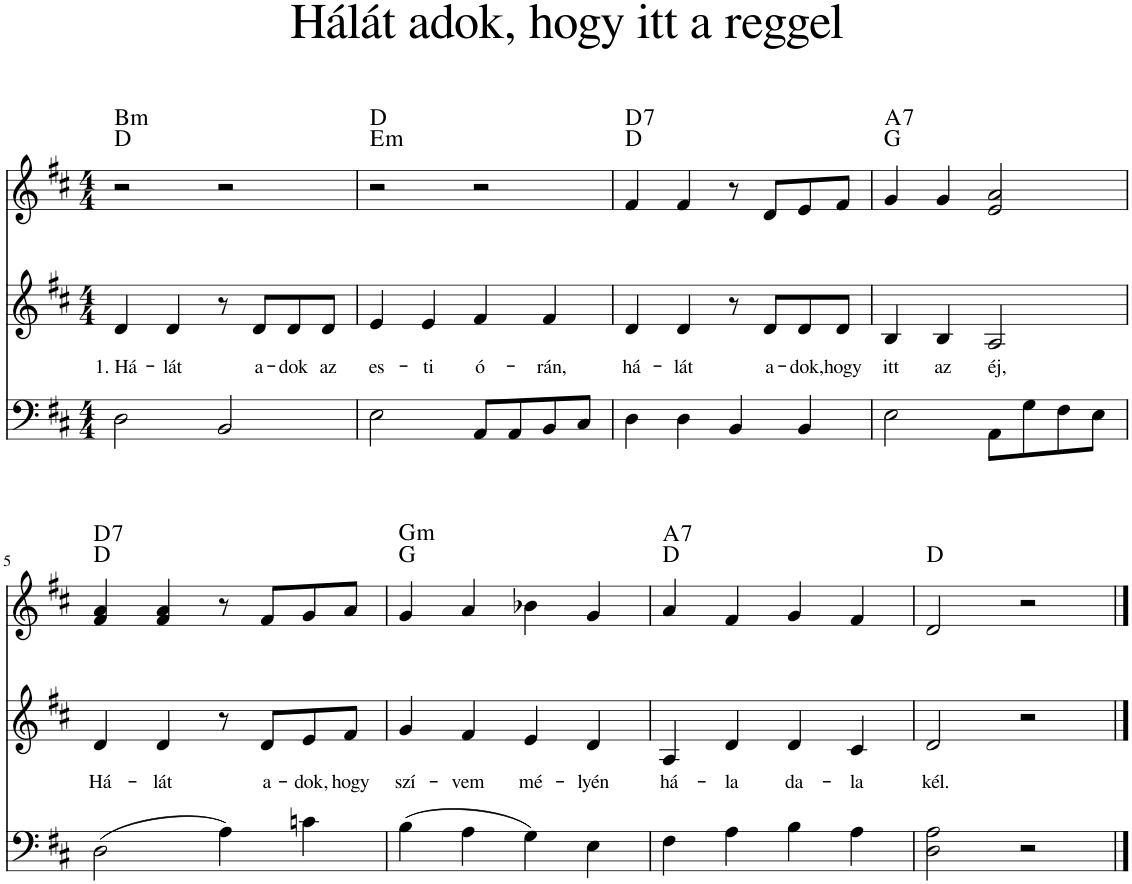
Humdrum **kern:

**kern	**kern	**text	**kern	**harte
*part3	*part2	*part2	*part1	*part1
*staff3	*staff2	*staff2	*staff1	*
*I"Voice	*I"Voice	*	*I"Voice	*
*clefF4	*clefG2	*	*clefG2	*
*k[f#c#]	*k[f#c#]	*	*k[f#c#]	*
*M4/4	*M4/4	*	*M4/4	*
=1	=1	=1	=1	=1
!	!	!LO:LY:b	!	!LO:H:n=2:kt=m
2D\	4d/	1. Há-	2r	D:maj B:min
!	!	!LO:LY:b	!	!
.	4d/	-lát	.	.
2BB/	8r	.	2r	.
!	!	!LO:LY:b	!	!
.	8d/L	a-	.	.
!	!	!LO:LY:b	!	!
.	8d/	-dok	.	.
!	!	!LO:LY:b	!	!
.	8d/J	az	.	.
=2	=2	=2	=2	=2
!	!	!LO:LY:b	!	!LO:H:n=1:kt=m
2E\	4e/	es-	2r	E:min D:maj
!	!	!LO:LY:b	!	!
.	4e/	-ti	.	.
!	!	!LO:LY:b	!	!
8AA/L	4f#/	ó-	2r	.
8AA/	.	.	.	.
!	!	!LO:LY:b	!	!
8BB/	4f#/	-rán,	.	.
8C#/J	.	.	.	.
=3	=3	=3	=3	=3
!	!	!LO:LY:b	!	!LO:H:n=2:kt=7
4D\	4d/	há-	4f#/	D:maj D:7
!	!	!LO:LY:b	!	!
4D\	4d/	-lát	4f#/	.
4BB/	8r	.	8r	.
!	!	!LO:LY:b	!	!
.	8d/L	a-	8d/L	.
!	!	!LO:LY:b	!	!
4BB/	8d/	-dok,	8e/	.
!	!	!LO:LY:b	!	!
.	8d/J	hogy	8f#/J	.
=4	=4	=4	=4	=4
!	!	!LO:LY:b	!	!LO:H:n=2:kt=7
2E\	4B/	itt	4g/	G:maj A:7
!	!	!LO:LY:b	!	!
.	4B/	az	4g/	.
!	!	!LO:LY:b	!	!
8AA\L	2A/	éj,	2e/ 2a/	.
8G\	.	.	.	.
8F#\	.	.	.	.
8E\J	.	.	.	.
!!LO:LB:g=z
=5	=5	=5	=5	=5
!	!	!LO:LY:b	!	!LO:H:n=2:kt=7
(2D\	4d/	Há-	4f#/ 4a/	D:maj D:7
!	!	!LO:LY:b	!	!
.	4d/	-lát	4f#/ 4a/	.
4A\)	8r	.	8r	.
!	!	!LO:LY:b	!	!
.	8d/L	a-	8f#/L	.
!	!	!LO:LY:b	!	!
4cn\	8e/	-dok,	8g/	.
!	!	!LO:LY:b	!	!
.	8f#/J	hogy	8a/J	.
=6	=6	=6	=6	=6
!	!	!LO:LY:b	!	!LO:H:n=2:kt=m
(4B\	4g/	szí-	4g/	G:maj G:min
!	!	!LO:LY:b	!	!
4A\	4f#/	-vem	4a/	.
!	!	!LO:LY:b	!	!
4G\)	4e/	mé-	4b-X\	.
!	!	!LO:LY:b	!	!
4E\	4d/	-lyén	4g/	.
=7	=7	=7	=7	=7
!	!	!LO:LY:b	!	!LO:H:n=2:kt=7
4F#\	4A/	há-	4a/	D:maj A:7
!	!	!LO:LY:b	!	!
4A\	4d/	-la	4f#/	.
!	!	!LO:LY:b	!	!
4B\	4d/	da-	4g/	.
!	!	!LO:LY:b	!	!
4A\	4c#/	-la	4f#/	.
=8	=8	=8	=8	=8
!	!	!LO:LY:b	!	!
2D\ 2A\	2d/	kél.	2d/	D:maj
2r	2r	.	2r	.
==	==	==	==	==
*-	*-	*-	*-	*-
